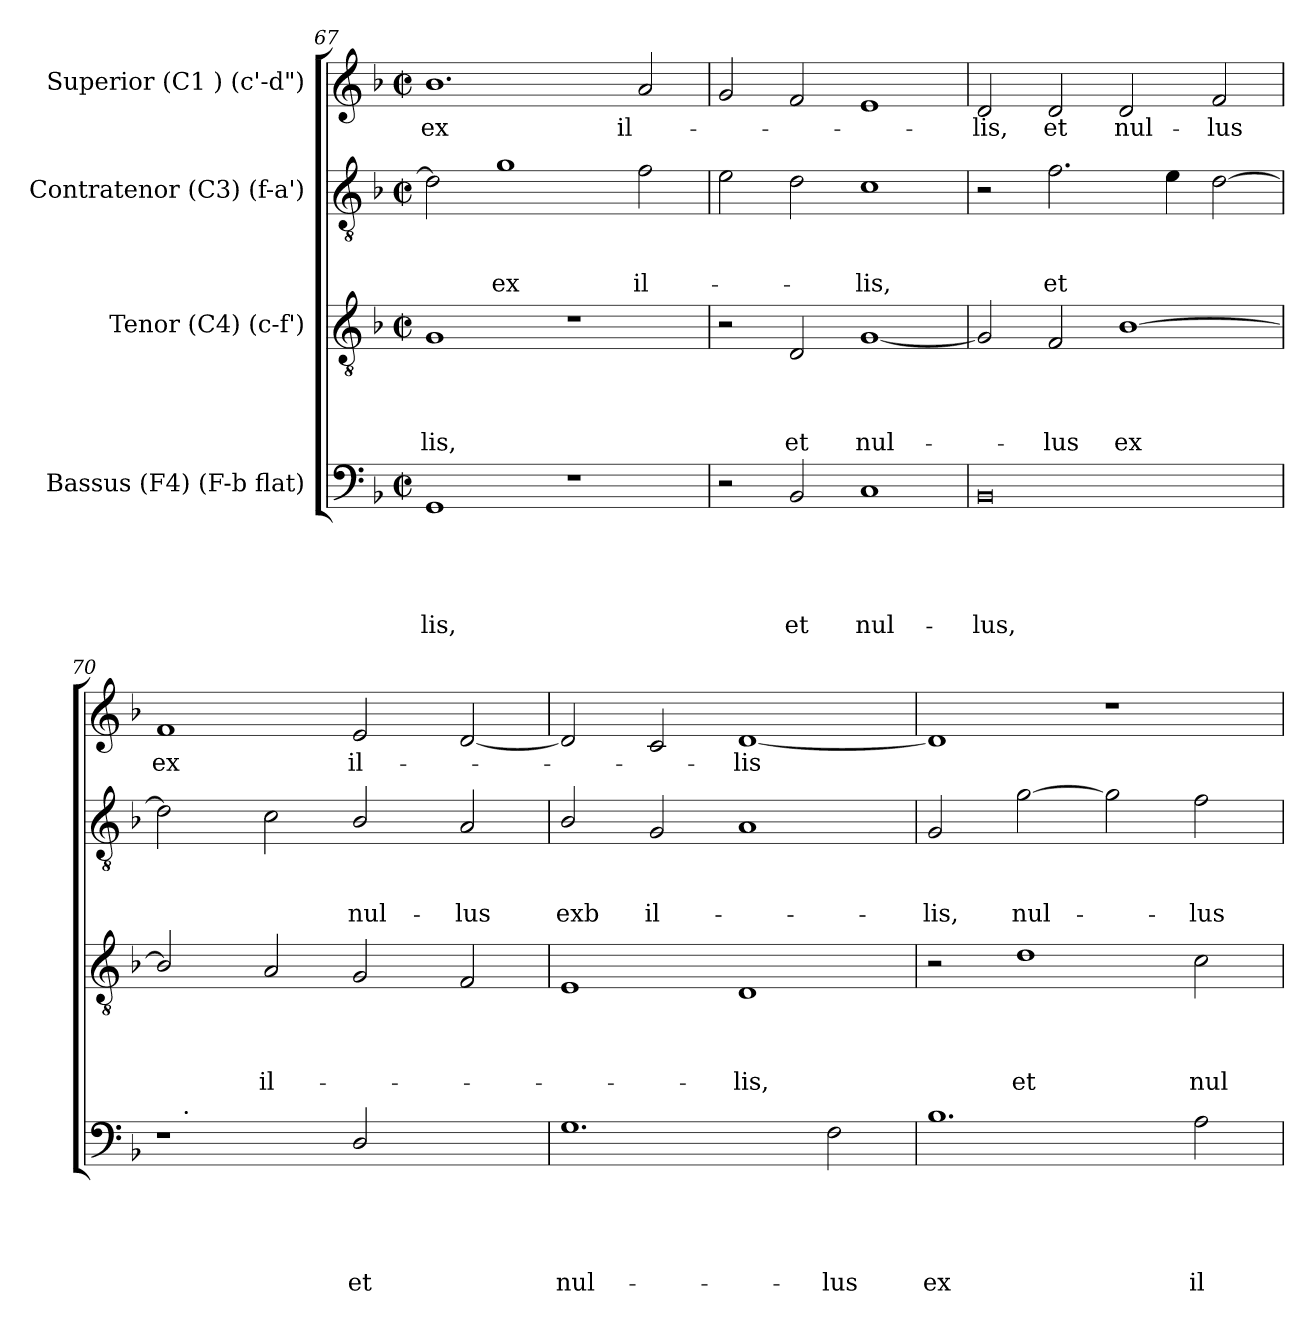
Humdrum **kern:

**kern	**text	**text	**text	**text	**text	**kern	**text	**text	**text	**text	**kern	**text	**text	**text	**kern	**text
*part4	*part4	*part4	*part4	*part4	*part4	*part3	*part3	*part3	*part3	*part3	*part2	*part2	*part2	*part2	*part1	*part1
*staff4	*staff4	*staff4	*staff4	*staff4	*staff4	*staff3	*staff3	*staff3	*staff3	*staff3	*staff2	*staff2	*staff2	*staff2	*staff1	*staff1
*I"Bassus (F4) (F-b flat)	*	*	*	*	*	*I"Tenor (C4) (c-f')	*	*	*	*	*I"Contratenor (C3) (f-a')	*	*	*	*I"Superior (C1 ) (c'-d")	*
*clefF4	*	*	*	*	*	*clefGv2	*	*	*	*	*clefGv2	*	*	*	*clefG2	*
*k[b-]	*	*	*	*	*	*k[b-]	*	*	*	*	*k[b-]	*	*	*	*k[b-]	*
*F:	*	*	*	*	*	*F:	*	*	*	*	*F:	*	*	*	*F:	*
*M2/2	*	*	*	*	*	*M2/2	*	*	*	*	*M2/2	*	*	*	*M2/2	*
*met(c|)	*	*	*	*	*	*met(c|)	*	*	*	*	*met(c|)	*	*	*	*met(c|)	*
=67	=67	=67	=67	=67	=67	=67	=67	=67	=67	=67	=67	=67	=67	=67	=67	=67
!	!	!	!	!	!LO:LY:b	!	!	!	!	!LO:LY:b:rj	!	!	!	!	!	!LO:LY:b
1GG	.	.	.	.	-lis,	1G	.	.	.	-lis,	2d\]	.	.	.	1.b-	ex
!	!	!	!	!	!	!	!	!	!	!	!	!	!	!LO:LY:b:rj	!	!
.	.	.	.	.	.	.	.	.	.	.	1g	.	.	ex	.	.
1r	.	.	.	.	.	1r	.	.	.	.	.	.	.	.	.	.
!	!	!	!	!	!	!	!	!	!	!	!	!	!	!LO:LY:b:rj	!	!LO:LY:b
.	.	.	.	.	.	.	.	.	.	.	2f\	.	.	il-	2a/	il-
=68	=68	=68	=68	=68	=68	=68	=68	=68	=68	=68	=68	=68	=68	=68	=68	=68
2r	.	.	.	.	.	2r	.	.	.	.	2e\	.	.	.	2g/	.
!	!	!	!	!	!LO:LY:b	!	!	!	!	!LO:LY:b:rj	!	!	!	!	!	!
2BB-/	.	.	.	.	et	2D/	.	.	.	et	2d\	.	.	.	2f/	.
!	!	!	!	!	!LO:LY:b	!	!	!	!	!LO:LY:b:rj	!	!	!	!LO:LY:b:rj	!	!
1C	.	.	.	.	nul-	[<1G	.	.	.	nul-	1c	.	.	-lis,	1e	.
=69	=69	=69	=69	=69	=69	=69	=69	=69	=69	=69	=69	=69	=69	=69	=69	=69
!	!	!	!	!	!LO:LY:b	!	!	!	!	!	!	!	!	!	!	!LO:LY:b
0BB-	.	.	.	.	-lus,	2G/]	.	.	.	.	2r	.	.	.	2d/	-lis,
!	!	!	!	!	!	!	!	!	!	!LO:LY:b:rj	!	!	!	!LO:LY:b:rj	!	!LO:LY:b
.	.	.	.	.	.	2F/	.	.	.	-lus	2.f\	.	.	et	2d/	et
!	!	!	!	!	!	!	!	!	!	!LO:LY:b:rj	!	!	!	!	!	!LO:LY:b
.	.	.	.	.	.	[<1B-	.	.	.	ex	.	.	.	.	2d/	nul-
.	.	.	.	.	.	.	.	.	.	.	4e\	.	.	.	.	.
!	!	!	!	!	!	!	!	!	!	!	!	!	!	!	!	!LO:LY:b
.	.	.	.	.	.	.	.	.	.	.	[<2d\	.	.	.	2f/	-lus
!!LO:PB:g=z
=70	=70	=70	=70	=70	=70	=70	=70	=70	=70	=70	=70	=70	=70	=70	=70	=70
!	!	!	!	!	!	!	!	!	!	!	!	!	!	!	!	!LO:LY:b
*^	*	*	*	*	*	*	*	*	*	*	*	*	*	*	*	*
1r	16ryy	.	.	.	.	.	2B-/]	.	.	.	.	2d\]	.	.	.	1f	ex
!	!LO:TX:a:t=.	!	!	!	!	!	!	!	!	!	!	!	!	!	!	!	!
.	1ryy	.	.	.	.	.	.	.	.	.	.	.	.	.	.	.	.
!	!	!	!	!	!	!	!	!	!	!	!LO:LY:b:rj	!	!	!	!	!	!
.	.	.	.	.	.	.	2A/	.	.	.	il-	2c\	.	.	.	.	.
!	!	!	!	!	!	!LO:LY:b	!	!	!	!	!	!	!	!	!LO:LY:b:rj	!	!LO:LY:b
2D/	.	.	.	.	.	et	2G/	.	.	.	.	2B-/	.	.	nul-	2e/	il-
.	2...ryy	.	.	.	.	.	.	.	.	.	.	.	.	.	.	.	.
!	!	!	!	!	!	!	!	!	!	!	!	!	!	!	!LO:LY:b:rj	!	!
2ryy	.	.	.	.	.	.	2F/	.	.	.	.	2A/	.	.	-lus	[<2d/	.
=71	=71	=71	=71	=71	=71	=71	=71	=71	=71	=71	=71	=71	=71	=71	=71	=71	=71
!	!	!	!	!	!	!LO:LY:b	!	!	!	!	!	!	!	!	!LO:LY:b:rj	!	!
*v	*v	*	*	*	*	*	*	*	*	*	*	*	*	*	*	*	*
1.G	.	.	.	.	nul-	1E	.	.	.	.	2B-/	.	.	exb	2d/]	.
!	!	!	!	!	!	!	!	!	!	!	!	!	!	!LO:LY:b:rj	!	!
.	.	.	.	.	.	.	.	.	.	.	2G/	.	.	il-	2c/	.
!	!	!	!	!	!	!	!	!	!	!LO:LY:b:rj	!	!	!	!	!	!LO:LY:b
.	.	.	.	.	.	1D	.	.	.	-lis,	1A	.	.	.	[<1d	-lis
!	!	!	!	!	!LO:LY:b	!	!	!	!	!	!	!	!	!	!	!
2F\	.	.	.	.	-lus	.	.	.	.	.	.	.	.	.	.	.
=72	=72	=72	=72	=72	=72	=72	=72	=72	=72	=72	=72	=72	=72	=72	=72	=72
!	!	!	!	!	!LO:LY:b	!	!	!	!	!	!	!	!	!LO:LY:b:rj	!	!
1.B-	.	.	.	.	ex	2r	.	.	.	.	2G/	.	.	-lis,	1d]	.
!	!	!	!	!	!	!	!	!	!	!LO:LY:b:rj	!	!	!	!LO:LY:b:rj	!	!
.	.	.	.	.	.	1d	.	.	.	et	[>2g\	.	.	nul-	.	.
.	.	.	.	.	.	.	.	.	.	.	2g\]	.	.	.	1r	.
!	!	!	!	!	!LO:LY:b	!	!	!	!	!LO:LY:b:rj	!	!	!	!LO:LY:b:rj	!	!
2A\	.	.	.	.	il-	2c\	.	.	.	nul-	2f\	.	.	-lus	.	.
=	=	=	=	=	=	=	=	=	=	=	=	=	=	=	=	=
*-	*-	*-	*-	*-	*-	*-	*-	*-	*-	*-	*-	*-	*-	*-	*-	*-
